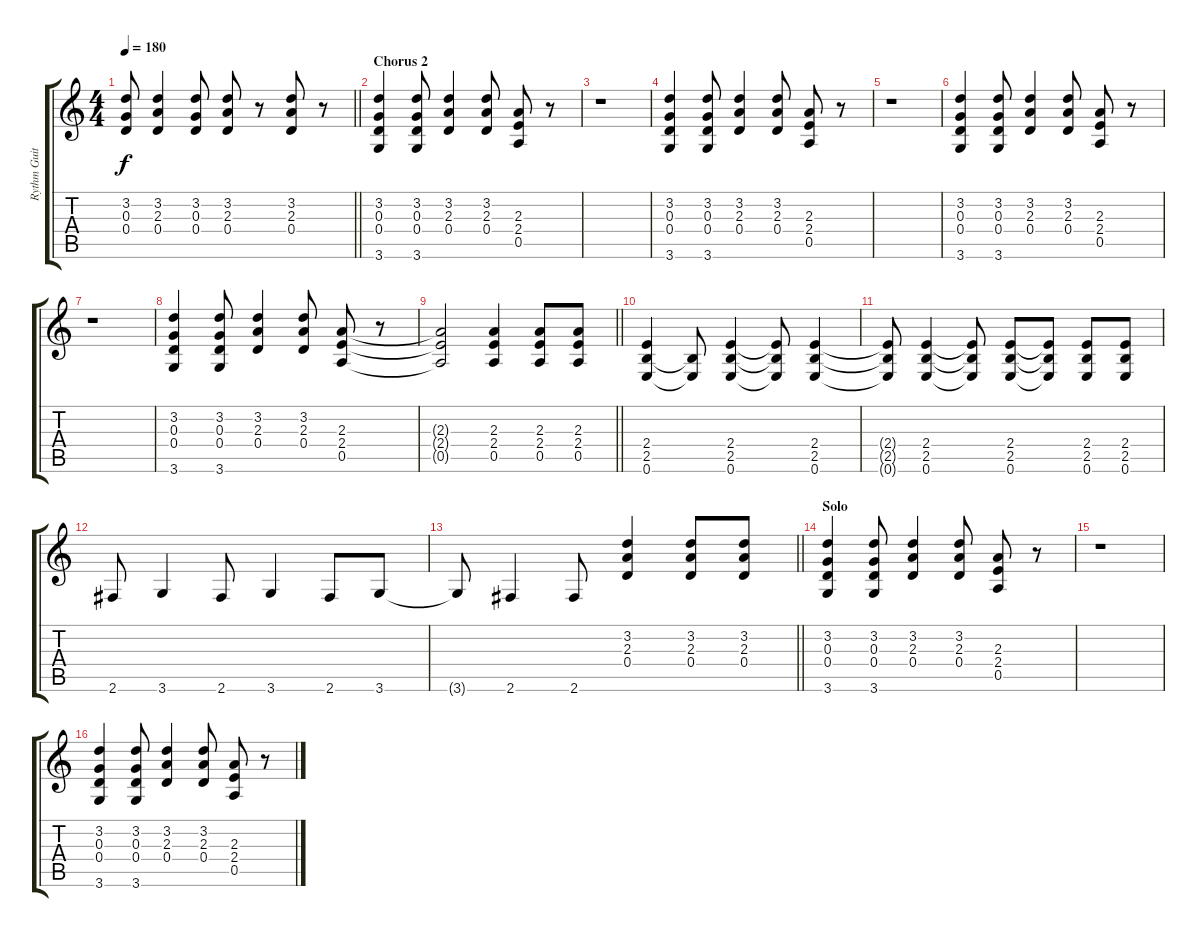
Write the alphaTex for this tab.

\track ("Rythm Guitar" "Rythm Guit") {instrument distortionguitar}
\staff {score tabs}
\tuning (E4 B3 G3 D3 A2 E2) {hide}
\ts (4 4)
\tempo 180
\clef g2
\barLineRight lightlight
\ks c
(3.2 0.3 0.4).8{dy f} (3.2 2.3 0.4).4 (3.2 0.3 0.4).8 (3.2 2.3 0.4).8 r.8 (3.2 2.3 0.4).8 r.8 |
\section ("" "Chorus 2")
(3.2 0.3 0.4 3.6).4 (3.2 0.3 0.4 3.6).8 (3.2 2.3 0.4).4 (3.2 2.3 0.4).8 (2.3 2.4 0.5).8 r.8 |
r.1 |
(3.2 0.3 0.4 3.6).4 (3.2 0.3 0.4 3.6).8 (3.2 2.3 0.4).4 (3.2 2.3 0.4).8 (2.3 2.4 0.5).8 r.8 |
r.1 |
(3.2 0.3 0.4 3.6).4 (3.2 0.3 0.4 3.6).8 (3.2 2.3 0.4).4 (3.2 2.3 0.4).8 (2.3 2.4 0.5).8 r.8 |
r.1 |
(3.2 0.3 0.4 3.6).4 (3.2 0.3 0.4 3.6).8 (3.2 2.3 0.4).4 (3.2 2.3 0.4).8 (2.3 2.4 0.5).8 r.8 |
\barLineRight lightlight
(2.3{t} 2.4{t} 0.5{t}).2 (2.3 2.4 0.5).4 (2.3 2.4 0.5).8 (2.3 2.4 0.5).8 |
(2.4 2.5 0.6).4 (2.5{t} 0.6{t}).8 (2.4 2.5 0.6).4 (2.4{t} 2.5{t} 0.6{t}).8 (2.4 2.5 0.6).4 |
(2.4{t} 2.5{t} 0.6{t}).8 (2.4 2.5 0.6).4 (2.4{t} 2.5{t} 0.6{t}).8 (2.4 2.5 0.6).8 (2.4{t} 2.5{t} 0.6{t}).8 (2.4 2.5 0.6).8 (2.4 2.5 0.6).8 |
2.6.8 3.6.4 2.6.8 3.6.4 2.6.8 3.6.8 |
\barLineRight lightlight
3.6{t}.8 2.6.4 2.6.8 (3.2 2.3 0.4).4 (3.2 2.3 0.4).8 (3.2 2.3 0.4).8 |
\section ("" "Solo")
(3.2 0.3 0.4 3.6).4 (3.2 0.3 0.4 3.6).8 (3.2 2.3 0.4).4 (3.2 2.3 0.4).8 (2.3 2.4 0.5).8 r.8 |
r.1 |
(3.2 0.3 0.4 3.6).4 (3.2 0.3 0.4 3.6).8 (3.2 2.3 0.4).4 (3.2 2.3 0.4).8 (2.3 2.4 0.5).8 r.8
